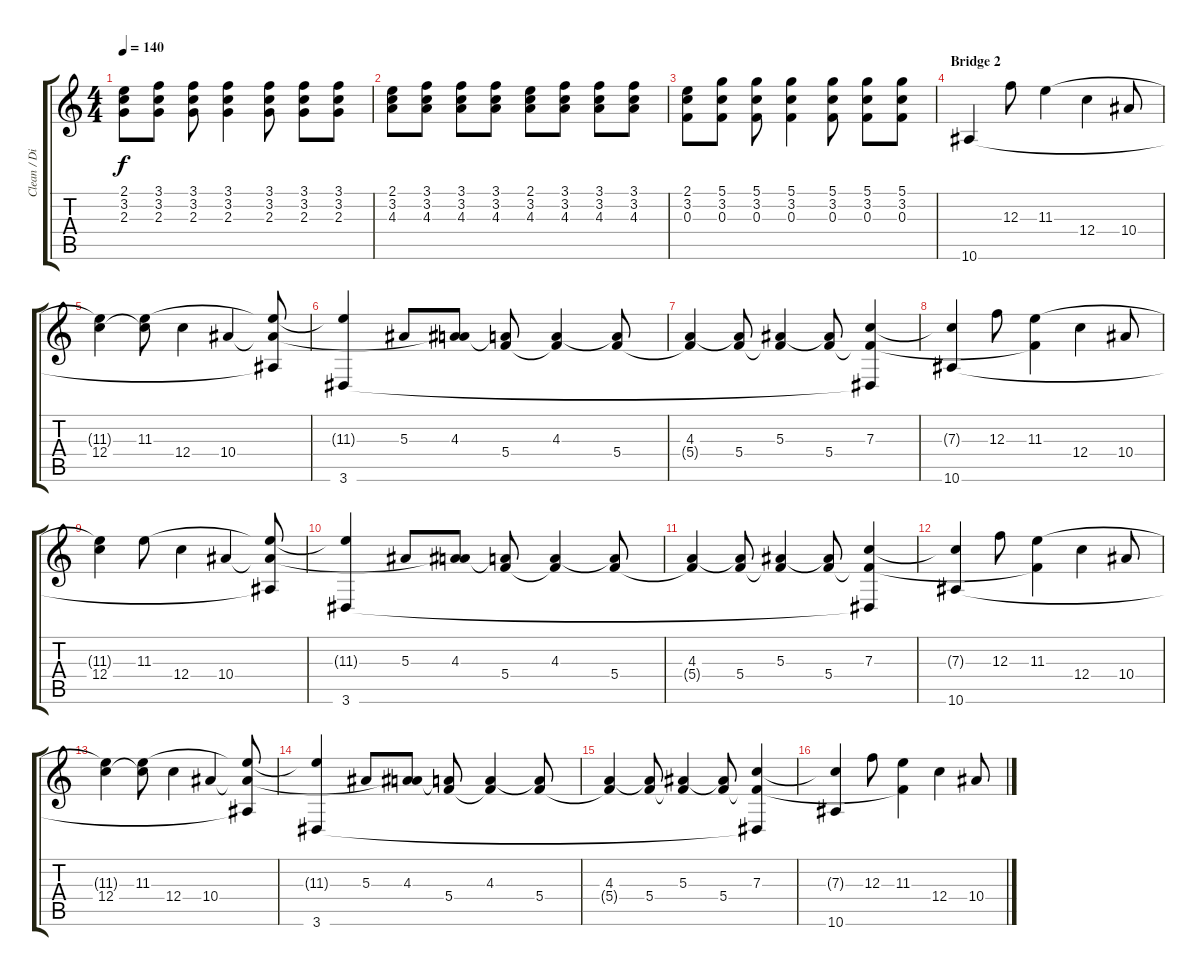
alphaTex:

\track ("Clean / Distortion" "Clean / Di") {instrument electricguitarclean}
\staff {score tabs}
\tuning (D4 A3 F3 C3 G2 C2) {hide}
\ts (4 4)
\tempo 140
\clef g2
\ks c
(2.1 3.2 2.3).8{dy f} (3.1 3.2 2.3).8 (3.1 3.2 2.3).8 (3.1 3.2 2.3).4 (3.1 3.2 2.3).8 (3.1 3.2 2.3).8 (3.1 3.2 2.3).8 |
(2.1 3.2 4.3).8 (3.1 3.2 4.3).8 (3.1 3.2 4.3).8 (3.1 3.2 4.3).8 (2.1 3.2 4.3).8 (3.1 3.2 4.3).8 (3.1 3.2 4.3).8 (3.1 3.2 4.3).8 |
(2.1 3.2 0.3).8 (5.1 3.2 0.3).8 (5.1 3.2 0.3).8 (5.1 3.2 0.3).4 (5.1 3.2 0.3).8 (5.1 3.2 0.3).8 (5.1 3.2 0.3).8 |
\section ("" "Bridge 2")
10.6.4{instrument distortionguitar} 12.3.8 11.3.4 12.4.4 10.4.8 |
(11.3{t} 12.4).4{instrument distortionguitar} (11.3 12.4{t}).8 12.4.4 10.4.4 (11.3{t} 10.4{t} 10.6{t}).8 |
(11.3{t} 3.6).4{instrument distortionguitar} 5.3.8 (4.3 10.4{t}).8 (4.3{t} 5.4).8 (4.3 5.4{t}).4 (4.3{t} 5.4).8 |
(4.3 5.4{t}).4{instrument distortionguitar} (4.3{t} 5.4).8 (5.3 5.4{t}).4 (5.3{t} 5.4).8 (7.3 5.4{t} 3.6{t}).4 |
(7.3{t} 10.6).4{instrument distortionguitar} 12.3.8 (11.3 5.4{t}).4 12.4.4 10.4.8 |
(11.3{t} 12.4).4{instrument distortionguitar} 11.3.8 12.4.4 10.4.4 (11.3{t} 10.4{t} 10.6{t}).8 |
(11.3{t} 3.6).4{instrument distortionguitar} 5.3.8 (4.3 10.4{t}).8 (4.3{t} 5.4).8 (4.3 5.4{t}).4 (4.3{t} 5.4).8 |
(4.3 5.4{t}).4{instrument distortionguitar} (4.3{t} 5.4).8 (5.3 5.4{t}).4 (5.3{t} 5.4).8 (7.3 5.4{t} 3.6{t}).4 |
(7.3{t} 10.6).4{instrument distortionguitar} 12.3.8 (11.3 5.4{t}).4 12.4.4 10.4.8 |
(11.3{t} 12.4).4{instrument distortionguitar} (11.3 12.4{t}).8 12.4.4 10.4.4 (11.3{t} 10.4{t} 10.6{t}).8 |
(11.3{t} 3.6).4{instrument distortionguitar} 5.3.8 (4.3 10.4{t}).8 (4.3{t} 5.4).8 (4.3 5.4{t}).4 (4.3{t} 5.4).8 |
(4.3 5.4{t}).4{instrument distortionguitar} (4.3{t} 5.4).8 (5.3 5.4{t}).4 (5.3{t} 5.4).8 (7.3 5.4{t} 3.6{t}).4 |
(7.3{t} 10.6).4{instrument distortionguitar} 12.3.8 (11.3 5.4{t}).4 12.4.4 10.4.8
